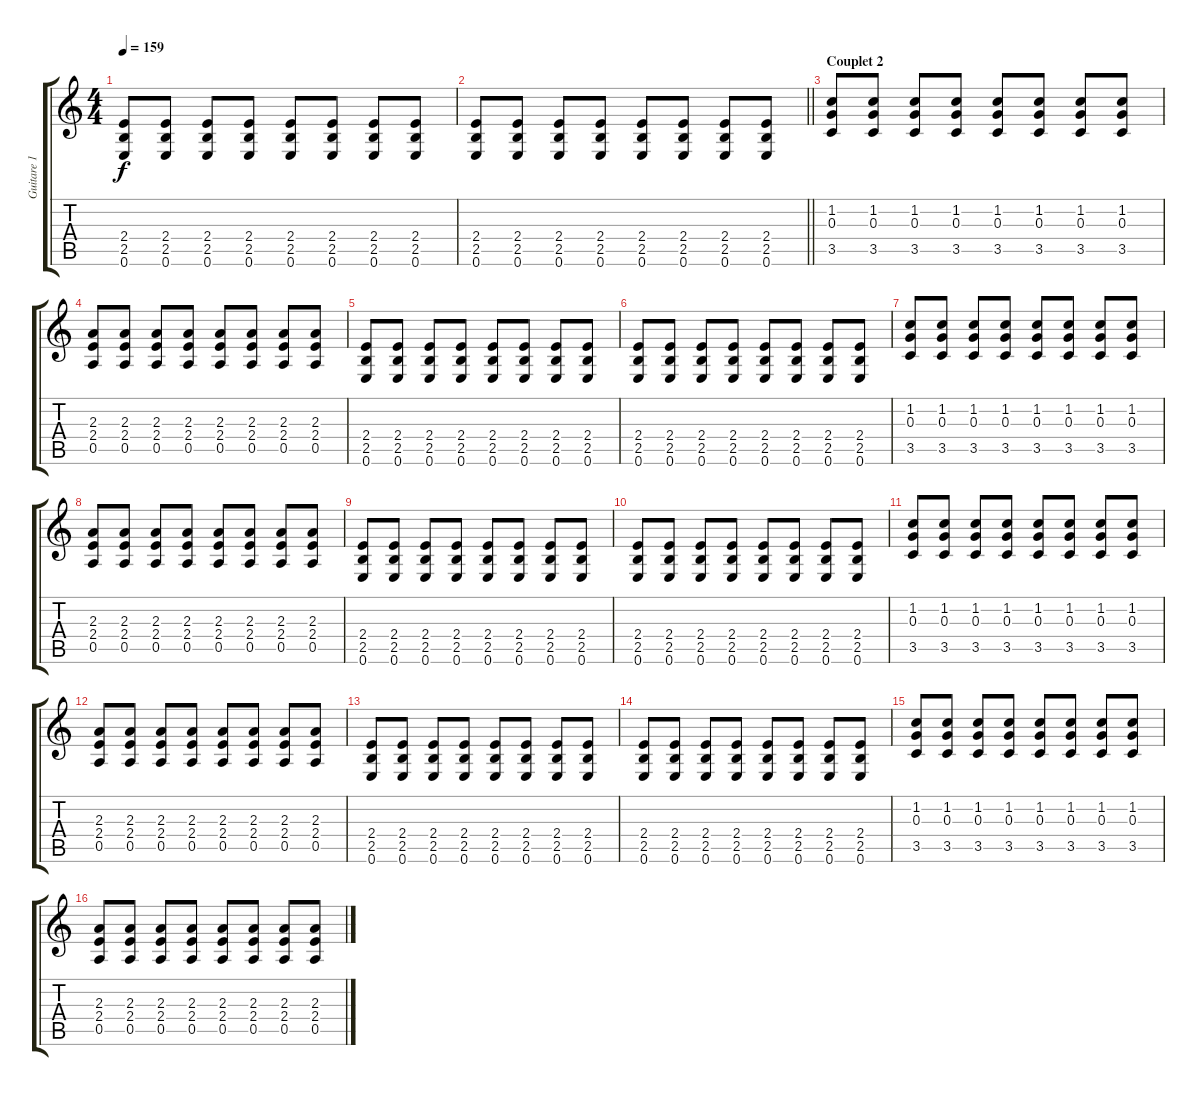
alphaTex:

\track ("Guitare 1" "Guitare 1") {instrument overdrivenguitar}
\staff {score tabs}
\tuning (E4 B3 G3 D3 A2 E2) {hide}
\ts (4 4)
\tempo 159
\clef g2
\ks c
(2.4 2.5 0.6).8{dy f} (2.4 2.5 0.6).8 (2.4 2.5 0.6).8 (2.4 2.5 0.6).8 (2.4 2.5 0.6).8 (2.4 2.5 0.6).8 (2.4 2.5 0.6).8 (2.4 2.5 0.6).8 |
\barLineRight lightlight
(2.4 2.5 0.6).8 (2.4 2.5 0.6).8 (2.4 2.5 0.6).8 (2.4 2.5 0.6).8 (2.4 2.5 0.6).8 (2.4 2.5 0.6).8 (2.4 2.5 0.6).8 (2.4 2.5 0.6).8 |
\section ("" "Couplet 2")
(1.2 0.3 3.5).8 (1.2 0.3 3.5).8 (1.2 0.3 3.5).8 (1.2 0.3 3.5).8 (1.2 0.3 3.5).8 (1.2 0.3 3.5).8 (1.2 0.3 3.5).8 (1.2 0.3 3.5).8 |
(2.3 2.4 0.5).8 (2.3 2.4 0.5).8 (2.3 2.4 0.5).8 (2.3 2.4 0.5).8 (2.3 2.4 0.5).8 (2.3 2.4 0.5).8 (2.3 2.4 0.5).8 (2.3 2.4 0.5).8 |
(2.4 2.5 0.6).8 (2.4 2.5 0.6).8 (2.4 2.5 0.6).8 (2.4 2.5 0.6).8 (2.4 2.5 0.6).8 (2.4 2.5 0.6).8 (2.4 2.5 0.6).8 (2.4 2.5 0.6).8 |
(2.4 2.5 0.6).8 (2.4 2.5 0.6).8 (2.4 2.5 0.6).8 (2.4 2.5 0.6).8 (2.4 2.5 0.6).8 (2.4 2.5 0.6).8 (2.4 2.5 0.6).8 (2.4 2.5 0.6).8 |
(1.2 0.3 3.5).8 (1.2 0.3 3.5).8 (1.2 0.3 3.5).8 (1.2 0.3 3.5).8 (1.2 0.3 3.5).8 (1.2 0.3 3.5).8 (1.2 0.3 3.5).8 (1.2 0.3 3.5).8 |
(2.3 2.4 0.5).8 (2.3 2.4 0.5).8 (2.3 2.4 0.5).8 (2.3 2.4 0.5).8 (2.3 2.4 0.5).8 (2.3 2.4 0.5).8 (2.3 2.4 0.5).8 (2.3 2.4 0.5).8 |
(2.4 2.5 0.6).8 (2.4 2.5 0.6).8 (2.4 2.5 0.6).8 (2.4 2.5 0.6).8 (2.4 2.5 0.6).8 (2.4 2.5 0.6).8 (2.4 2.5 0.6).8 (2.4 2.5 0.6).8 |
(2.4 2.5 0.6).8 (2.4 2.5 0.6).8 (2.4 2.5 0.6).8 (2.4 2.5 0.6).8 (2.4 2.5 0.6).8 (2.4 2.5 0.6).8 (2.4 2.5 0.6).8 (2.4 2.5 0.6).8 |
(1.2 0.3 3.5).8 (1.2 0.3 3.5).8 (1.2 0.3 3.5).8 (1.2 0.3 3.5).8 (1.2 0.3 3.5).8 (1.2 0.3 3.5).8 (1.2 0.3 3.5).8 (1.2 0.3 3.5).8 |
(2.3 2.4 0.5).8 (2.3 2.4 0.5).8 (2.3 2.4 0.5).8 (2.3 2.4 0.5).8 (2.3 2.4 0.5).8 (2.3 2.4 0.5).8 (2.3 2.4 0.5).8 (2.3 2.4 0.5).8 |
(2.4 2.5 0.6).8 (2.4 2.5 0.6).8 (2.4 2.5 0.6).8 (2.4 2.5 0.6).8 (2.4 2.5 0.6).8 (2.4 2.5 0.6).8 (2.4 2.5 0.6).8 (2.4 2.5 0.6).8 |
(2.4 2.5 0.6).8 (2.4 2.5 0.6).8 (2.4 2.5 0.6).8 (2.4 2.5 0.6).8 (2.4 2.5 0.6).8 (2.4 2.5 0.6).8 (2.4 2.5 0.6).8 (2.4 2.5 0.6).8 |
(1.2 0.3 3.5).8 (1.2 0.3 3.5).8 (1.2 0.3 3.5).8 (1.2 0.3 3.5).8 (1.2 0.3 3.5).8 (1.2 0.3 3.5).8 (1.2 0.3 3.5).8 (1.2 0.3 3.5).8 |
(2.3 2.4 0.5).8 (2.3 2.4 0.5).8 (2.3 2.4 0.5).8 (2.3 2.4 0.5).8 (2.3 2.4 0.5).8 (2.3 2.4 0.5).8 (2.3 2.4 0.5).8 (2.3 2.4 0.5).8
